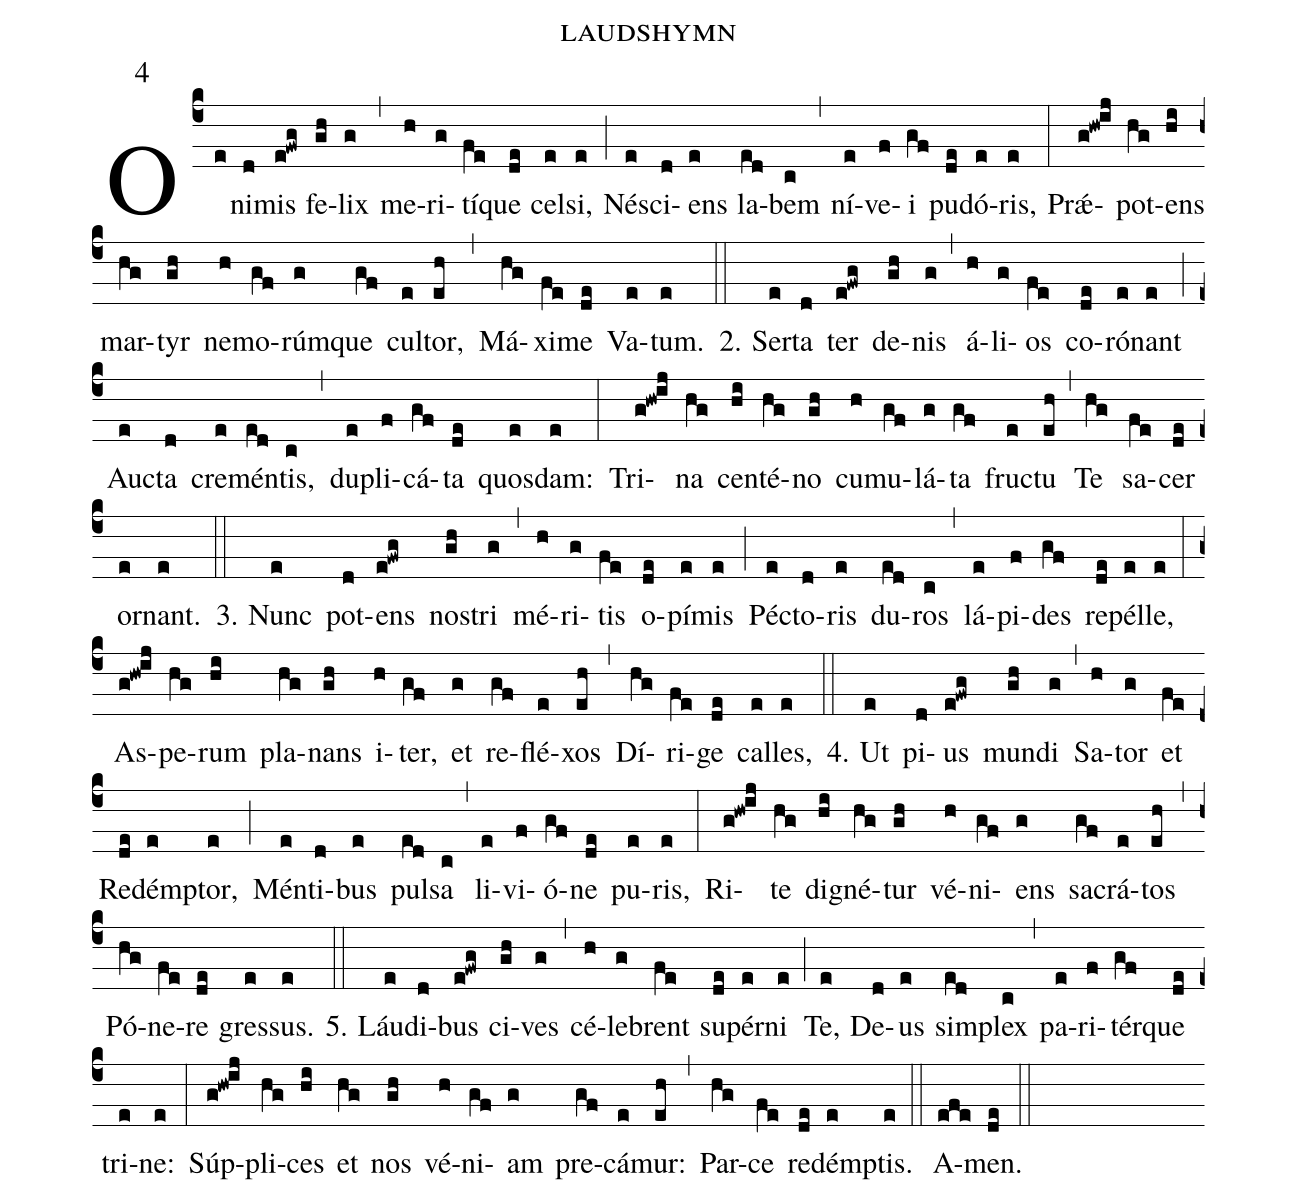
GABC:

name:laudshymn;
mode:4;
%%
(c4)O(e) ni(d)mis(e!fwg) fe(gh)lix(g) (,) me(h)ri(g)tí(fe)que(de) cel(e)si,(e) (;)
Né(e)sci(d)ens(e) la(ed)bem(c) (,) ní(e)ve(f)i(gf) pu(de)dó(e)ris,(e) (:)
Prǽ(g!hw!ij)pot(hg)ens(hi) mar(hg)tyr(gh) ne(h)mo(gf)rúm(g)que(gf) cul(e)tor,(eh) (,)
Má(hg)xi(fe)me(de) Va(e)tum.(e) (::)

2. Ser(e)ta(d) ter(e!fwg) de(gh)nis(g) (,) á(h)li(g)os(fe) co(de)ró(e)nant(e) (;)
Auc(e)ta(d) cre(e)mén(ed)tis,(c) (,) du(e)pli(f)cá(gf)ta(de) quos(e)dam:(e) (:)
Tri(g!hw!ij)na(hg) cen(hi)té(hg)no(gh) cu(h)mu(gf)lá(g)ta(gf) fruc(e)tu(eh) (,)
Te(hg) sa(fe)cer(de) or(e)nant.(e) (::)

3. Nunc(e) pot(d)ens(e!fwg) nos(gh)tri(g) (,) mé(h)ri(g)tis(fe) o(de)pí(e)mis(e) (;)
Péc(e)to(d)ris(e) du(ed)ros(c) (,) lá(e)pi(f)des(gf) re(de)pél(e)le,(e) (:)
As(g!hw!ij)pe(hg)rum(hi) pla(hg)nans(gh) i(h)ter,(gf) et(g) re(gf)flé(e)xos(eh) (,)
Dí(hg)ri(fe)ge(de) cal(e)les,(e) (::)

4. Ut(e) pi(d)us(e!fwg) mun(gh)di(g) (,) Sa(h)tor(g) et(fe) Red(de)émp(e)tor,(e) (;)
Mén(e)ti(d)bus(e) pul(ed)sa(c) (,) li(e)vi(f)ó(gf)ne(de) pu(e)ris,(e) (:)
Ri(g!hw!ij)te(hg) di(hi)gné(hg)tur(gh) vé(h)ni(gf)ens(g) sa(gf)crá(e)tos(eh) (,)
Pó(hg)ne(fe)re(de) gres(e)sus.(e) (::)

5. Láu(e)di(d)bus(e!fwg) ci(gh)ves(g) (,) cé(h)le(g)brent(fe) su(de)pér(e)ni(e) (;)
Te,(e) De(d)us(e) sim(ed)plex(c) (,) pa(e)ri(f)tér(gf)que(de) tri(e)ne:(e) (:)
Súp(g!hw!ij)pli(hg)ces(hi) et(hg) nos(gh) vé(h)ni(gf)am(g) pre(gf)cá(e)mur:(eh) (,)
Par(hg)ce(fe) red(de)émp(e)tis.(e) (::)
A(efe)men.(de) (::)
